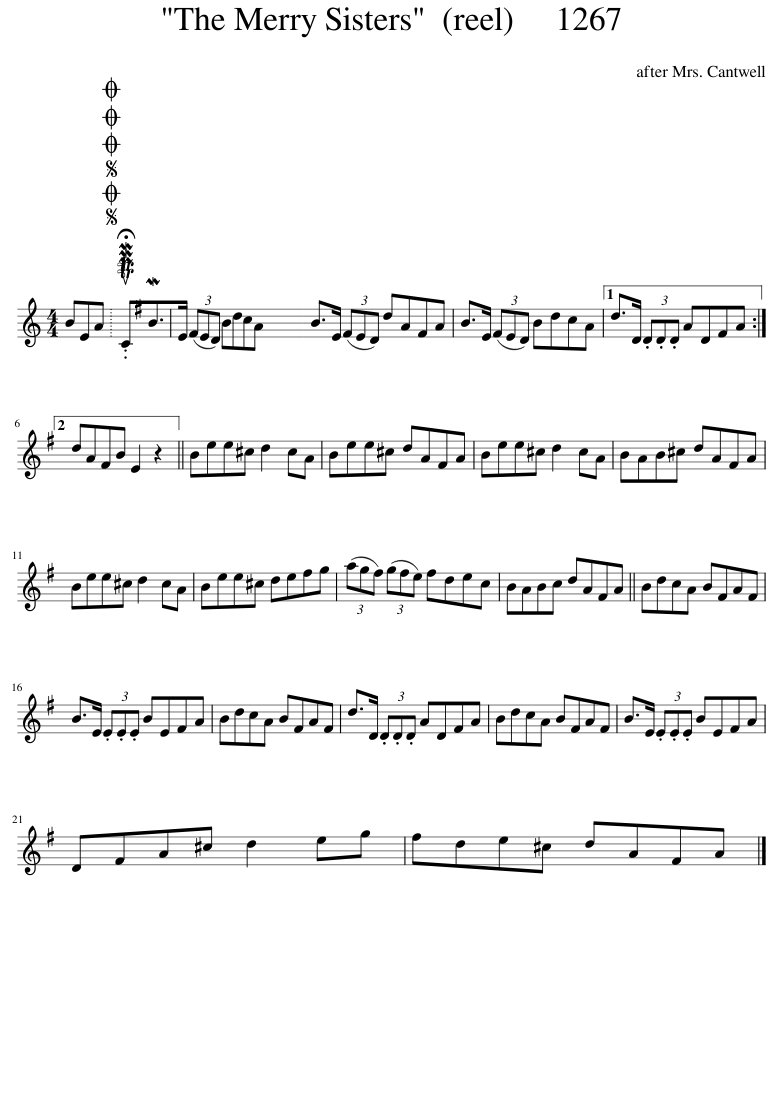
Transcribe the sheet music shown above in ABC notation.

X:1
L:1/8
M:4/4
I:linebreak $
K:C
V:1 treble
V:1
 BEA |SOSOOO .!fermata!PMTuCMB>E (3(^FED) BdcA | B>E (3(^FED) dAFA | B>E (3(^FED) BdcA |1 d>D (3.D.D.D AD^FA :|2$ %5
 dA^FB E2 z2 || Bee^c d2 cA | Bee^c dA^FA | Bee^c d2 cA | BAB^c dA^FA |$ %10
 Bee^c d2 cA | Bee^c de^fg | (3(ag^f) (3(gfe) fdec | BABc dA^FA || BdcA B^FAF |$ %15
 B>E (3.E.E.E BE^FA | BdcA B^FAF | d>D (3.D.D.D AD^FA | BdcA B^FAF | B>E (3.E.E.E BE^FA |$ %20
 D^FA^c d2 eg | ^fde^c dA^FA |] %22
